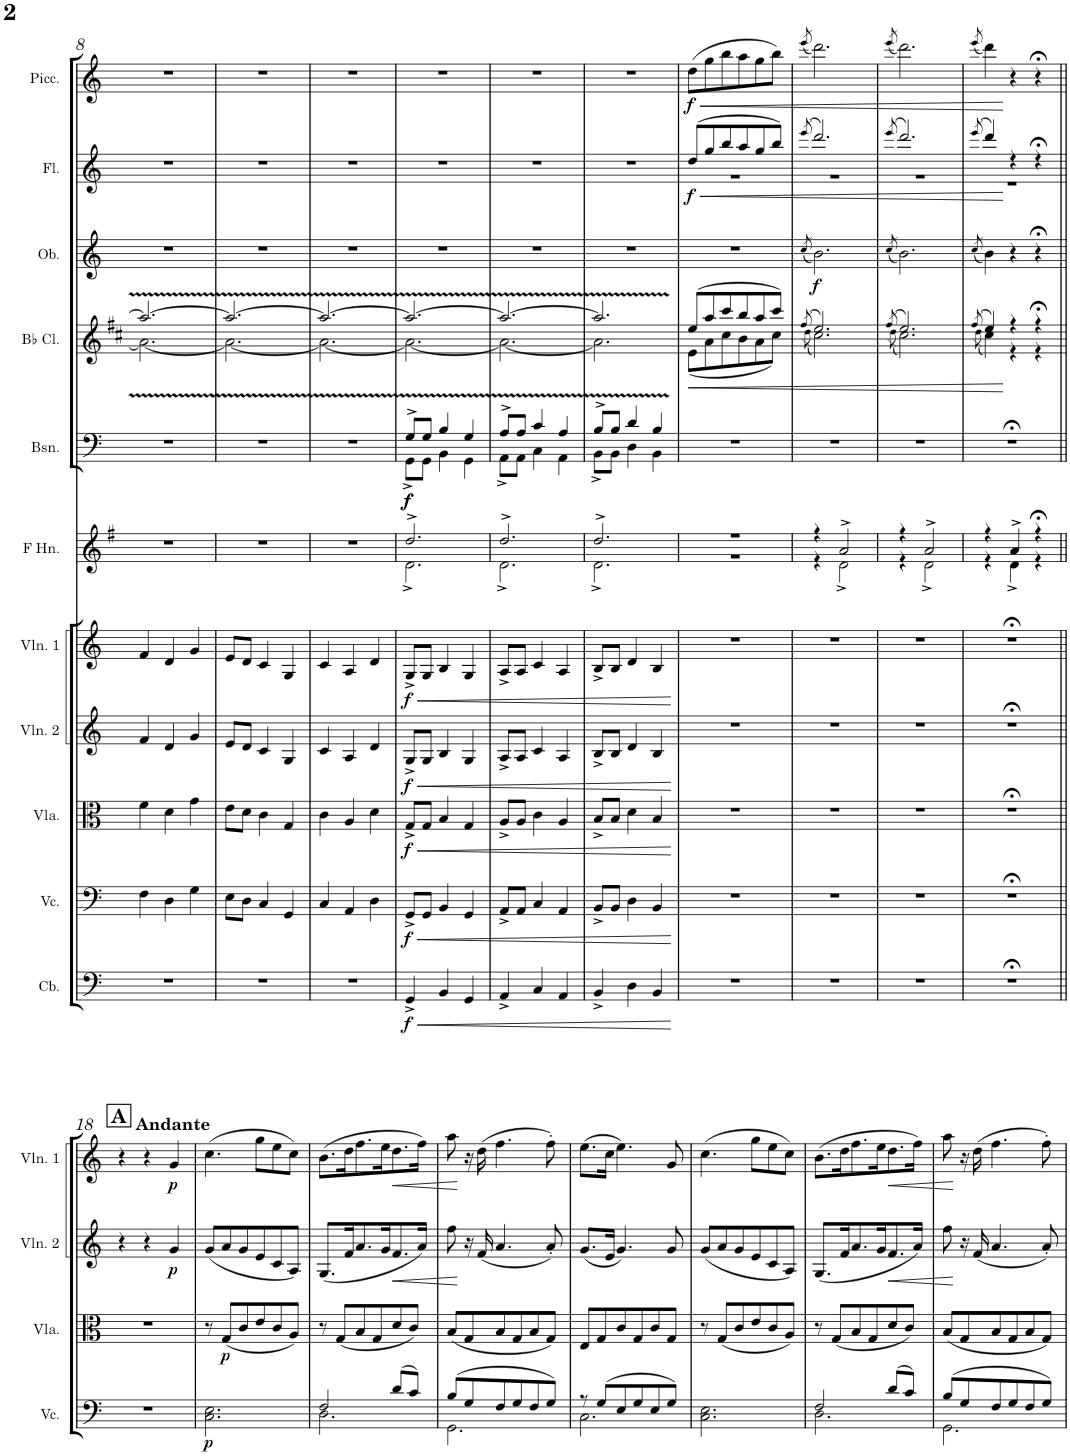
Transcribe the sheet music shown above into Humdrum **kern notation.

**kern	**dynam	**kern	**dynam	**kern	**dynam	**kern	**dynam	**kern	**dynam	**kern	**kern	**dynam	**kern	**dynam	**kern	**dynam	**kern	**dynam	**kern	**dynam
*part11	*part11	*part10	*part10	*part9	*part9	*part8	*part8	*part7	*part7	*part6	*part5	*part5	*part4	*part4	*part3	*part3	*part2	*part2	*part1	*part1
*staff11	*staff11	*staff10	*staff10	*staff9	*staff9	*staff8	*staff8	*staff7	*staff7	*staff6	*staff5	*staff5	*staff4	*staff4	*staff3	*staff3	*staff2	*staff2	*staff1	*staff1
*I"Contrabass	*	*I"Violoncello	*	*I"Viola	*	*I"Violin 2	*	*I"Violin 1	*	*I"Horn in F	*I"Bassoon	*	*I"Bb Clarinet	*	*I"Oboe	*	*I"Flute	*	*I"Piccolo	*
*I'Cb.	*	*I'Vc.	*	*I'Vla.	*	*I'Vln. 2	*	*I'Vln. 1	*	*	*I'Bsn.	*	*I'Bb Cl.	*	*I'Ob.	*	*I'Fl.	*	*I'Picc.	*
!!LO:PB:g=z
*clefF4	*	*clefF4	*	*clefC3	*	*clefG2	*	*clefG2	*	*clefG2	*clefF4	*	*clefG2	*	*clefG2	*	*clefG2	*	*clefG2	*
*Trd7c12	*	*	*	*	*	*	*	*	*	*Trd4c7	*	*	*Trd1c2	*	*	*	*	*	*Trd-7c-12	*
*k[]	*	*k[]	*	*k[]	*	*k[]	*	*k[]	*	*k[f#]	*k[]	*	*k[f#c#]	*	*k[]	*	*k[]	*	*k[]	*
*M3/4	*	*M3/4	*	*M3/4	*	*M3/4	*	*M3/4	*	*M3/4	*M3/4	*	*M3/4	*	*M3/4	*	*M3/4	*	*M3/4	*
=8	=8	=8	=8	=8	=8	=8	=8	=8	=8	=8	=8	=8	=8	=8	=8	=8	=8	=8	=8	=8
*	*	*	*	*	*	*	*	*	*	*	*	*	*^	*	*	*	*	*	*	*
2.r	.	4F\	.	4f\	.	4f/	.	4f/	.	2.r	2.r	.	2.aa/_	2.a\_	.	2.r	.	2.r	.	2.r	.
.	.	4D\	.	4d\	.	4d/	.	4d/	.	.	.	.	.	.	.	.	.	.	.	.	.
.	.	4G\	.	4g\	.	4g/	.	4g/	.	.	.	.	.	.	.	.	.	.	.	.	.
=9	=9	=9	=9	=9	=9	=9	=9	=9	=9	=9	=9	=9	=9	=9	=9	=9	=9	=9	=9	=9	=9
2.r	.	8E\L	.	8e\L	.	8e/L	.	8e/L	.	2.r	2.r	.	2.aa/_	2.a\_	.	2.r	.	2.r	.	2.r	.
.	.	8D\J	.	8d\J	.	8d/J	.	8d/J	.	.	.	.	.	.	.	.	.	.	.	.	.
.	.	4C/	.	4c\	.	4c/	.	4c/	.	.	.	.	.	.	.	.	.	.	.	.	.
.	.	4GG/	.	4G/	.	4G/	.	4G/	.	.	.	.	.	.	.	.	.	.	.	.	.
=10	=10	=10	=10	=10	=10	=10	=10	=10	=10	=10	=10	=10	=10	=10	=10	=10	=10	=10	=10	=10	=10
2.r	.	4C/	.	4c\	.	4c/	.	4c/	.	2.r	2.r	.	2.aa/_	2.a\_	.	2.r	.	2.r	.	2.r	.
.	.	4AA/	.	4A/	.	4A/	.	4A/	.	.	.	.	.	.	.	.	.	.	.	.	.
.	.	4D\	.	4d\	.	4d/	.	4d/	.	.	.	.	.	.	.	.	.	.	.	.	.
=11	=11	=11	=11	=11	=11	=11	=11	=11	=11	=11	=11	=11	=11	=11	=11	=11	=11	=11	=11	=11	=11
!	!LO:HP:b	!	!LO:HP:b	!	!LO:HP:b	!	!LO:HP:b	!	!LO:HP:b	!	!	!	!	!	!	!	!	!	!	!	!
*	*	*	*	*	*	*	*	*	*	*^	*^	*	*	*	*	*	*	*	*	*	*
!	!LO:DY:n=1:b	!	!LO:DY:n=1:b	!	!LO:DY:n=1:b	!	!LO:DY:n=1:b	!	!LO:DY:n=1:b	!	!	!	!	!LO:DY:b	!	!	!	!	!	!	!	!	!
!	!	!	!	!	!	!	!	!	!	!	!	!	!	!LO:DY:n=1:b	!	!	!	!	!	!	!	!	!
4GG^/	< f	8GG^/L	< f	8G^/L	< f	8G^/L	< f	8G^/L	< f	2.dd^/	2.d^\	8G^/L	8GG^\L	f f	2.aa/_	2.a\_	.	2.r	.	2.r	.	2.r	.
.	.	8GG/J	.	8G/J	.	8G/J	.	8G/J	.	.	.	8G/J	8GG\J	.	.	.	.	.	.	.	.	.	.
4BB/	.	4BB/	.	4B/	.	4B/	.	4B/	.	.	.	4B/	4BB\	.	.	.	.	.	.	.	.	.	.
4GG/	.	4GG/	.	4G/	.	4G/	.	4G/	.	.	.	4G/	4GG\	.	.	.	.	.	.	.	.	.	.
=12	=12	=12	=12	=12	=12	=12	=12	=12	=12	=12	=12	=12	=12	=12	=12	=12	=12	=12	=12	=12	=12	=12	=12
4AA^/	.	8AA^/L	.	8A^/L	.	8A^/L	.	8A^/L	.	2.dd^/	2.d^\	8A^/L	8AA^\L	.	2.aa/_	2.a\_	.	2.r	.	2.r	.	2.r	.
.	.	8AA/J	.	8A/J	.	8A/J	.	8A/J	.	.	.	8A/J	8AA\J	.	.	.	.	.	.	.	.	.	.
4C/	.	4C/	.	4c\	.	4c/	.	4c/	.	.	.	4c/	4C\	.	.	.	.	.	.	.	.	.	.
4AA/	.	4AA/	.	4A/	.	4A/	.	4A/	.	.	.	4A/	4AA\	.	.	.	.	.	.	.	.	.	.
=13	=13	=13	=13	=13	=13	=13	=13	=13	=13	=13	=13	=13	=13	=13	=13	=13	=13	=13	=13	=13	=13	=13	=13
4BB^/	.	8BB^/L	.	8B^/L	.	8B^/L	.	8B^/L	.	2.dd^/	2.d^\	8B^/L	8BB^\L	.	2.aa/]	2.a\]	.	2.r	.	2.r	.	2.r	.
.	.	8BB/J	.	8B/J	.	8B/J	.	8B/J	.	.	.	8B/J	8BB\J	.	.	.	.	.	.	.	.	.	.
4D\	.	4D\	.	4d\	.	4d/	.	4d/	.	.	.	4d/	4D\	.	.	.	.	.	.	.	.	.	.
4BB/	.	4BB/	.	4B/	.	4B/	.	4B/	.	.	.	4B/	4BB\	.	.	.	.	.	.	.	.	.	.
*	*	*	*	*	*	*	*	*	*	*v	*v	*	*	*	*v	*v	*	*	*	*	*	*	*
*	*	*	*	*	*	*	*	*	*	*	*v	*v	*	*	*	*	*	*	*	*	*
.	[	.	[	.	[	.	[	.	[	.	.	.	.	.	.	.	.	.	.	.
=14	=14	=14	=14	=14	=14	=14	=14	=14	=14	=14	=14	=14	=14	=14	=14	=14	=14	=14	=14	=14
*	*	*	*	*	*	*	*	*	*	*^	*	*	*	*	*	*	*	*	*	*
!	!	!	!	!	!	!	!	!	!	!	!	!	!	!	!LO:HP:b	!	!	!	!LO:HP:b	!	!LO:HP:b
*	*	*	*	*	*	*	*	*	*	*	*	*	*	*^	*	*	*	*^	*	*	*
!	!	!	!	!	!	!	!	!	!	!	!	!	!	!	!	!	!	!	!	!	!LO:DY:n=1:b	!	!LO:DY:n=1:b
2.r	.	2.r	.	2.r	.	2.r	.	2.r	.	2.r	2.r	2.r	.	(8ee/L	(8e\L	<	2.r	.	(8dd/L	2.r	< f	(8dd\L	< f
.	.	.	.	.	.	.	.	.	.	.	.	.	.	8aa/	8a\	.	.	.	8gg/	.	.	8gg\	.
.	.	.	.	.	.	.	.	.	.	.	.	.	.	8ccc#/	8cc#\	.	.	.	8bb/	.	.	8bb\	.
.	.	.	.	.	.	.	.	.	.	.	.	.	.	8bb/	8b\	.	.	.	8aa/	.	.	8aa\	.
.	.	.	.	.	.	.	.	.	.	.	.	.	.	8aa/	8a\	.	.	.	8gg/	.	.	8gg\	.
.	.	.	.	.	.	.	.	.	.	.	.	.	.	8ccc#/J)	8cc#\J)	.	.	.	8bb/J)	.	.	8bb\J)	.
=15	=15	=15	=15	=15	=15	=15	=15	=15	=15	=15	=15	=15	=15	=15	=15	=15	=15	=15	=15	=15	=15	=15	=15
.	.	.	.	.	.	.	.	.	.	.	.	.	.	(8qff#/	(8qdd\	.	(8qcc/	.	(8qeee/	.	.	(8qeee/	.
!	!	!	!	!	!	!	!	!	!	!	!	!	!	!	!	!	!	!LO:DY:b	!	!	!	!	!
2.r	.	2.r	.	2.r	.	2.r	.	2.r	.	4r	4r	2.r	.	2.ee/)	2.cc#\)	.	2.b\)	f	2.ddd/)	2.r	.	2.ddd\)	.
.	.	.	.	.	.	.	.	.	.	2a^/	2d^\	.	.	.	.	.	.	.	.	.	.	.	.
=16	=16	=16	=16	=16	=16	=16	=16	=16	=16	=16	=16	=16	=16	=16	=16	=16	=16	=16	=16	=16	=16	=16	=16
.	.	.	.	.	.	.	.	.	.	.	.	.	.	(8qff#/	(8qdd\	.	(8qcc/	.	(8qeee/	.	.	(8qeee/	.
2.r	.	2.r	.	2.r	.	2.r	.	2.r	.	4r	4r	2.r	.	2.ee/)	2.cc#\)	.	2.b\)	.	2.ddd/)	2.r	.	2.ddd\)	.
.	.	.	.	.	.	.	.	.	.	2a^/	2d^\	.	.	.	.	.	.	.	.	.	.	.	.
=17	=17	=17	=17	=17	=17	=17	=17	=17	=17	=17	=17	=17	=17	=17	=17	=17	=17	=17	=17	=17	=17	=17	=17
.	.	.	.	.	.	.	.	.	.	.	.	.	.	(8qff#/	(8qdd\	.	(8qcc/	.	(8qeee/	.	.	(8qeee/	.
2.r;<	.	2.r;<	.	2.r;<	.	2.r;<	.	2.r;<	.	4r	4r	2.r;<	.	4ee/)	4cc#\)	.	4b\)	.	4ddd/)	2.r	.	4ddd\)	.
.	.	.	.	.	.	.	.	.	.	4a^/	4d^\	.	.	4r	4r	[	4r	.	4r	.	[	4r	[
.	.	.	.	.	.	.	.	.	.	4r;<	4r;	.	.	4r;<	4r;	.	4r;<	.	4r;<	.	.	4r;<	.
*	*	*	*	*	*	*	*	*	*	*	*	*	*	*	*	*	*	*	*v	*v	*	*	*
!!LO:LB:g=z
=18||	=18||	=18||	=18||	=18||	=18||	=18||	=18||	=18||	=18||	=18||	=18||	=18||	=18||	=18||	=18||	=18||	=18||	=18||	=18||	=18||	=18||	=18||
!!LO:REH:place=s1:a:B:cj:fs=14:t=A
!	!	!	!	!	!	!	!	!	!	!	!	!	!	!	!	!	!	!	!	!	!LO:TX:a:B:t=Andante	!
*	*	*	*	*	*	*	*	*	*	*v	*v	*	*	*v	*v	*	*	*	*	*	*	*
2.r	.	2.r	.	2.r	.	4r	.	4r	.	2.r	2.r	.	2.r	.	2.r	.	2.r	.	2.r	.
.	.	.	.	.	.	4r	.	4r	.	.	.	.	.	.	.	.	.	.	.	.
!	!	!	!	!	!	!	!LO:DY:b	!	!LO:DY:b	!	!	!	!	!	!	!	!	!	!	!
.	.	.	.	.	.	4g/	p	4g/	p	.	.	.	.	.	.	.	.	.	.	.
=19	=19	=19	=19	=19	=19	=19	=19	=19	=19	=19	=19	=19	=19	=19	=19	=19	=19	=19	=19	=19
!	!	!	!LO:DY:b	!	!	!	!	!	!	!	!	!	!	!	!	!	!	!	!	!
2.r	.	2.C\ 2.E\	p	8r	.	(8g/L	.	(4.cc\	.	2.r	2.r	.	2.r	.	2.r	.	2.r	.	2.r	.
!	!	!	!	!	!LO:DY:b	!	!	!	!	!	!	!	!	!	!	!	!	!	!	!
.	.	.	.	(8G/L	p	8a/	.	.	.	.	.	.	.	.	.	.	.	.	.	.
.	.	.	.	8c/	.	8g/	.	.	.	.	.	.	.	.	.	.	.	.	.	.
.	.	.	.	8e/	.	8e/	.	8gg\L	.	.	.	.	.	.	.	.	.	.	.	.
.	.	.	.	8c/	.	8c/	.	8ee\	.	.	.	.	.	.	.	.	.	.	.	.
.	.	.	.	8A/J)	.	8A/J)	.	8cc\J)	.	.	.	.	.	.	.	.	.	.	.	.
=20	=20	=20	=20	=20	=20	=20	=20	=20	=20	=20	=20	=20	=20	=20	=20	=20	=20	=20	=20	=20
*	*	*^	*	*	*	*	*	*	*	*	*	*	*	*	*	*	*	*	*	*
2.r	.	2F/	2.D\	.	8r	.	(8.G/L	.	(8.b\L	.	2.r	2.r	.	2.r	.	2.r	.	2.r	.	2.r	.
.	.	.	.	.	(8G/L	.	.	.	.	.	.	.	.	.	.	.	.	.	.	.	.
.	.	.	.	.	.	.	16f/K	.	16dd\K	.	.	.	.	.	.	.	.	.	.	.	.
.	.	.	.	.	8B/	.	8.a/	.	8.ff\	.	.	.	.	.	.	.	.	.	.	.	.
.	.	.	.	.	8G/	.	.	.	.	.	.	.	.	.	.	.	.	.	.	.	.
.	.	.	.	.	.	.	16g/K	.	16ee\K	.	.	.	.	.	.	.	.	.	.	.	.
!	!	!	!	!	!	!	!	!LO:HP:b	!	!LO:HP:b	!	!	!	!	!	!	!	!	!	!	!
.	.	(8d/L	.	.	8d/	.	8.f/	<	8.dd\	<	.	.	.	.	.	.	.	.	.	.	.
.	.	8c/J)	.	.	8c/J)	.	.	.	.	.	.	.	.	.	.	.	.	.	.	.	.
.	.	.	.	.	.	.	16a/Jk)	.	16ff\Jk)	.	.	.	.	.	.	.	.	.	.	.	.
=21	=21	=21	=21	=21	=21	=21	=21	=21	=21	=21	=21	=21	=21	=21	=21	=21	=21	=21	=21	=21	=21
2.r	.	(8B/L	2.GG\	.	(8B/L	.	8ff\	.	8aa\	.	2.r	2.r	.	2.r	.	2.r	.	2.r	.	2.r	.
.	.	8G/	.	.	8G/	.	16r	[	16r	[	.	.	.	.	.	.	.	.	.	.	.
.	.	.	.	.	.	.	(16f/	.	(16dd\	.	.	.	.	.	.	.	.	.	.	.	.
.	.	8F/	.	.	8B/	.	4.a/	.	4.ff\	.	.	.	.	.	.	.	.	.	.	.	.
.	.	8G/	.	.	8G/	.	.	.	.	.	.	.	.	.	.	.	.	.	.	.	.
.	.	8F/	.	.	8B/	.	.	.	.	.	.	.	.	.	.	.	.	.	.	.	.
.	.	8G/J)	.	.	8G/J)	.	8a'/)	.	8ff'\)	.	.	.	.	.	.	.	.	.	.	.	.
=22	=22	=22	=22	=22	=22	=22	=22	=22	=22	=22	=22	=22	=22	=22	=22	=22	=22	=22	=22	=22	=22
2.r	.	8r	2.C\	.	8E/L	.	(8.g/L	.	(8.ee\L	.	2.r	2.r	.	2.r	.	2.r	.	2.r	.	2.r	.
.	.	(8G/L	.	.	8G/	.	.	.	.	.	.	.	.	.	.	.	.	.	.	.	.
.	.	.	.	.	.	.	16e/Jk	.	16cc\Jk	.	.	.	.	.	.	.	.	.	.	.	.
.	.	8E/	.	.	8c/	.	4.g/)	.	4.ee\)	.	.	.	.	.	.	.	.	.	.	.	.
.	.	8G/	.	.	8G/	.	.	.	.	.	.	.	.	.	.	.	.	.	.	.	.
.	.	8E/	.	.	8c/	.	.	.	.	.	.	.	.	.	.	.	.	.	.	.	.
.	.	8G/J)	.	.	8G/J	.	8g/	.	8g/	.	.	.	.	.	.	.	.	.	.	.	.
*	*	*v	*v	*	*	*	*	*	*	*	*	*	*	*	*	*	*	*	*	*	*
=23	=23	=23	=23	=23	=23	=23	=23	=23	=23	=23	=23	=23	=23	=23	=23	=23	=23	=23	=23	=23
2.r	.	2.C\ 2.E\	.	8r	.	(8g/L	.	(4.cc\	.	2.r	2.r	.	2.r	.	2.r	.	2.r	.	2.r	.
.	.	.	.	(8G/L	.	8a/	.	.	.	.	.	.	.	.	.	.	.	.	.	.
.	.	.	.	8c/	.	8g/	.	.	.	.	.	.	.	.	.	.	.	.	.	.
.	.	.	.	8e/	.	8e/	.	8gg\L	.	.	.	.	.	.	.	.	.	.	.	.
.	.	.	.	8c/	.	8c/	.	8ee\	.	.	.	.	.	.	.	.	.	.	.	.
.	.	.	.	8A/J)	.	8A/J)	.	8cc\J)	.	.	.	.	.	.	.	.	.	.	.	.
=24	=24	=24	=24	=24	=24	=24	=24	=24	=24	=24	=24	=24	=24	=24	=24	=24	=24	=24	=24	=24
*	*	*^	*	*	*	*	*	*	*	*	*	*	*	*	*	*	*	*	*	*
2.r	.	2F/	2.D\	.	8r	.	(8.G/L	.	(8.b\L	.	2.r	2.r	.	2.r	.	2.r	.	2.r	.	2.r	.
.	.	.	.	.	(8G/L	.	.	.	.	.	.	.	.	.	.	.	.	.	.	.	.
.	.	.	.	.	.	.	16f/K	.	16dd\K	.	.	.	.	.	.	.	.	.	.	.	.
.	.	.	.	.	8B/	.	8.a/	.	8.ff\	.	.	.	.	.	.	.	.	.	.	.	.
.	.	.	.	.	8G/	.	.	.	.	.	.	.	.	.	.	.	.	.	.	.	.
.	.	.	.	.	.	.	16g/K	.	16ee\K	.	.	.	.	.	.	.	.	.	.	.	.
!	!	!	!	!	!	!	!	!LO:HP:b	!	!LO:HP:b	!	!	!	!	!	!	!	!	!	!	!
.	.	(8d/L	.	.	8d/	.	8.f/	<	8.dd\	<	.	.	.	.	.	.	.	.	.	.	.
.	.	8c/J)	.	.	8c/J)	.	.	.	.	.	.	.	.	.	.	.	.	.	.	.	.
.	.	.	.	.	.	.	16a/Jk)	.	16ff\Jk)	.	.	.	.	.	.	.	.	.	.	.	.
=25	=25	=25	=25	=25	=25	=25	=25	=25	=25	=25	=25	=25	=25	=25	=25	=25	=25	=25	=25	=25	=25
2.r	.	(8B/L	2.GG\	.	(8B/L	.	8ff\	.	8aa\	.	2.r	2.r	.	2.r	.	2.r	.	2.r	.	2.r	.
.	.	8G/	.	.	8G/	.	16r	[	16r	[	.	.	.	.	.	.	.	.	.	.	.
.	.	.	.	.	.	.	(16f/	.	(16dd\	.	.	.	.	.	.	.	.	.	.	.	.
.	.	8F/	.	.	8B/	.	4.a/	.	4.ff\	.	.	.	.	.	.	.	.	.	.	.	.
.	.	8G/	.	.	8G/	.	.	.	.	.	.	.	.	.	.	.	.	.	.	.	.
.	.	8F/	.	.	8B/	.	.	.	.	.	.	.	.	.	.	.	.	.	.	.	.
.	.	8G/J)	.	.	8G/J)	.	8a'/)	.	8ff'\)	.	.	.	.	.	.	.	.	.	.	.	.
*	*	*v	*v	*	*	*	*	*	*	*	*	*	*	*	*	*	*	*	*	*	*
=	=	=	=	=	=	=	=	=	=	=	=	=	=	=	=	=	=	=	=	=
*-	*-	*-	*-	*-	*-	*-	*-	*-	*-	*-	*-	*-	*-	*-	*-	*-	*-	*-	*-	*-
